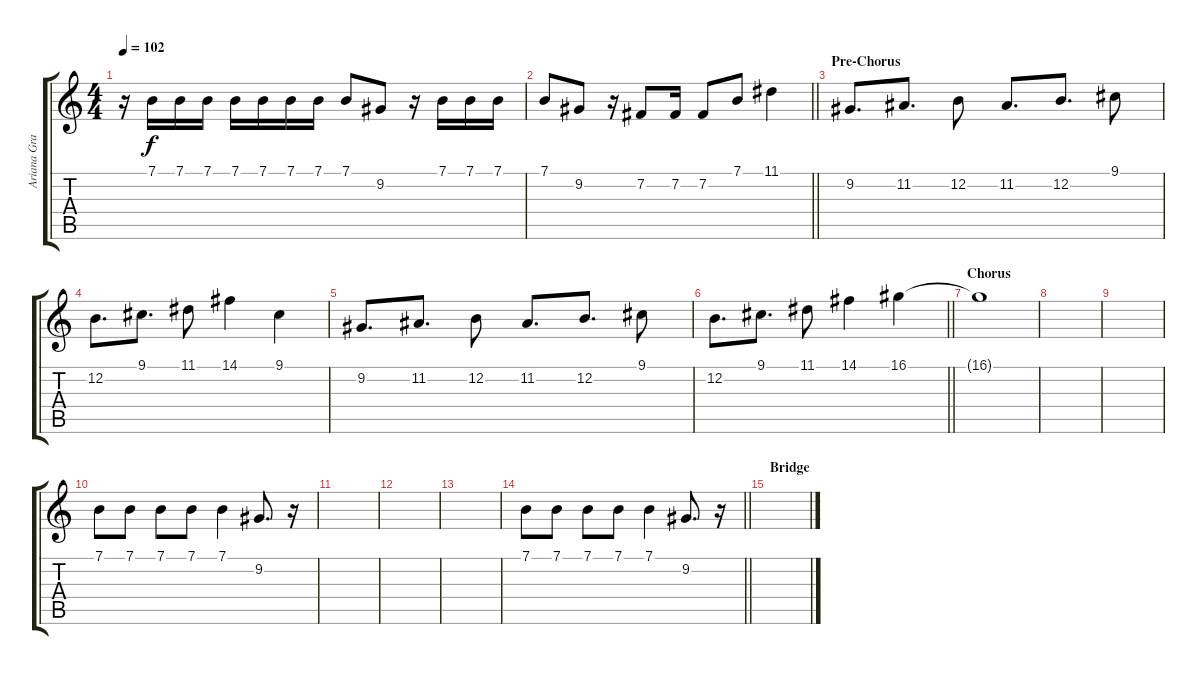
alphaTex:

\track ("Ariana Grande" "Ariana Gra") {instrument piccolo}
\staff {score tabs}
\tuning (E4 B3 G3 D3 A2 E2) {hide}
\ts (4 4)
\tempo 102
\clef g2
\ks c
r.16{dy f} 7.1.16 7.1.16 7.1.16 7.1.16 7.1.16 7.1.16 7.1.16 7.1.8 9.2.8 r.16 7.1.16 7.1.16 7.1.16 |
\barLineRight lightlight
7.1.8 9.2.8 r.16 7.2.8 7.2.16 7.2.8 7.1.8 11.1.4 |
\section ("" "Pre-Chorus")
9.2.8{d} 11.2.8{d} 12.2.8 11.2.8{d} 12.2.8{d} 9.1.8 |
12.2.8{d} 9.1.8{d} 11.1.8 14.1.4 9.1.4 |
9.2.8{d} 11.2.8{d} 12.2.8 11.2.8{d} 12.2.8{d} 9.1.8 |
\barLineRight lightlight
12.2.8{d} 9.1.8{d} 11.1.8 14.1.4 16.1.4 |
\section ("" "Chorus")
16.1{t}.1{volume 0} |
|
|
7.1.8{volume 14} 7.1.8 7.1.8 7.1.8 7.1.4 9.2.8{d} r.16 |
|
|
|
\barLineRight lightlight
7.1.8 7.1.8 7.1.8 7.1.8 7.1.4 9.2.8{d} r.16 |
\section ("" "Bridge")
